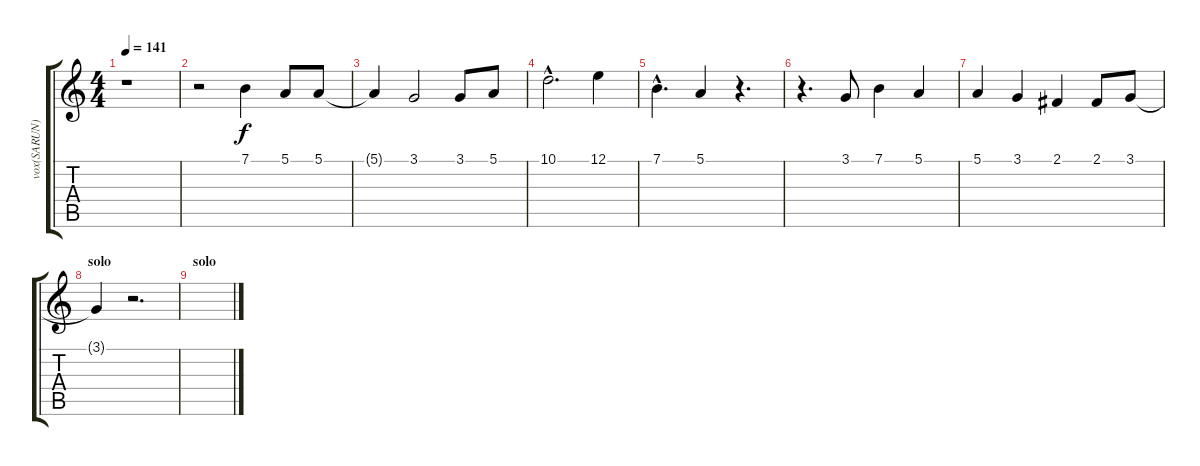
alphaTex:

\track ("vox(SARUN)" "vox(SARUN)") {instrument sopranosax}
\staff {score tabs}
\tuning (E4 B3 G3 D3 A2 E2) {hide}
\ts (4 4)
\tempo 141
\clef g2
\ks c
r.1{dy f} |
r.2 7.1.4 5.1.8 5.1.8 |
5.1{t}.4 3.1.2 3.1.8 5.1.8 |
10.1{hac}.2{d} 12.1.4 |
7.1{hac}.4{d} 5.1.4 r.4{d} |
r.4{d} 3.1.8 7.1.4 5.1.4 |
5.1.4 3.1.4 2.1.4 2.1.8 3.1.8 |
\section ("" "solo")
3.1{t}.4 r.2{d} |
\section ("" "solo")
